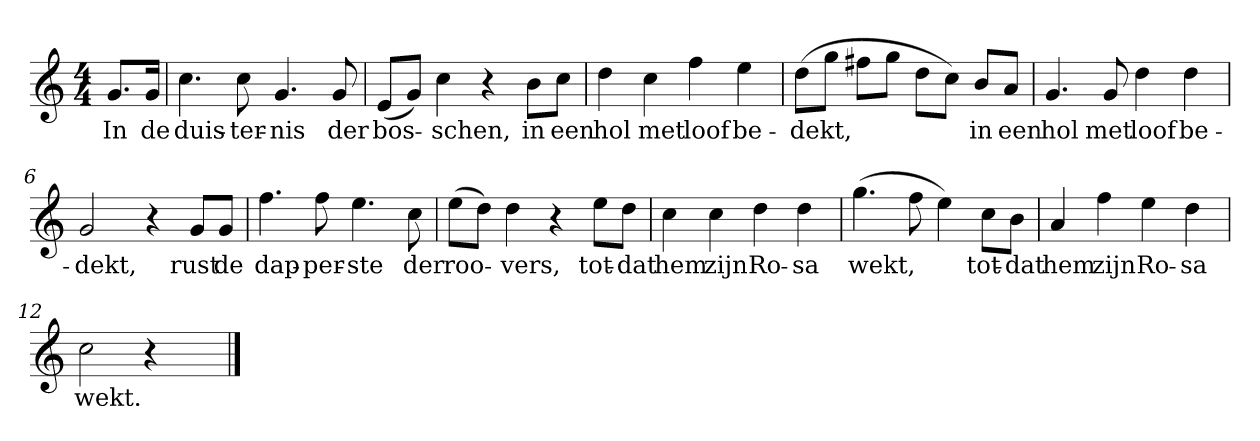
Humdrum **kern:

**kern	**text
*part1	*part1
*staff1	*staff1
*clefG2	*
*k[]	*
*C:	*
*M4/4	*
*MM120	*
=	=
8.g/L	In
16g/Jk	de
=1	=1
4.cc	duis-
8cc	-ter-
4.g	-nis
8g	der
=2	=2
(8e/L	bos-
8g/J)	.
4cc	-schen,
4r	.
8b\L	in
8cc\J	een
=3	=3
4dd	hol
4cc	met
4ff	loof
4ee	be-
=4	=4
(8dd\L	-dekt,
8gg\J	.
8ff#X\L	.
8gg\J	.
8dd\L	.
8cc\J)	.
8b/L	in
8a/J	een
=5	=5
4.g	hol
8g	met
4dd	loof
4dd	be-
=6	=6
2g	-dekt,
4r	.
8g/L	rust
8g/J	de
=7	=7
4.ff	dap-
8ff	-per-
4.ee	-ste
8cc	der
=8	=8
(8ee\L	roo-
8dd\J)	.
4dd	-vers,
4r	.
8ee\L	tot-
8dd\J	-dat
=9	=9
4cc	hem
4cc	zijn
4dd	Ro-
4dd	-sa
=10	=10
(4.gg	wekt,
8ff	.
4ee)	.
8cc\L	tot-
8b\J	-dat
=11	=11
4a	hem
4ff	zijn
4ee	Ro-
4dd	-sa
=12	=12
2cc	wekt.
4r	.
4ryy	.
==	==
*-	*-
